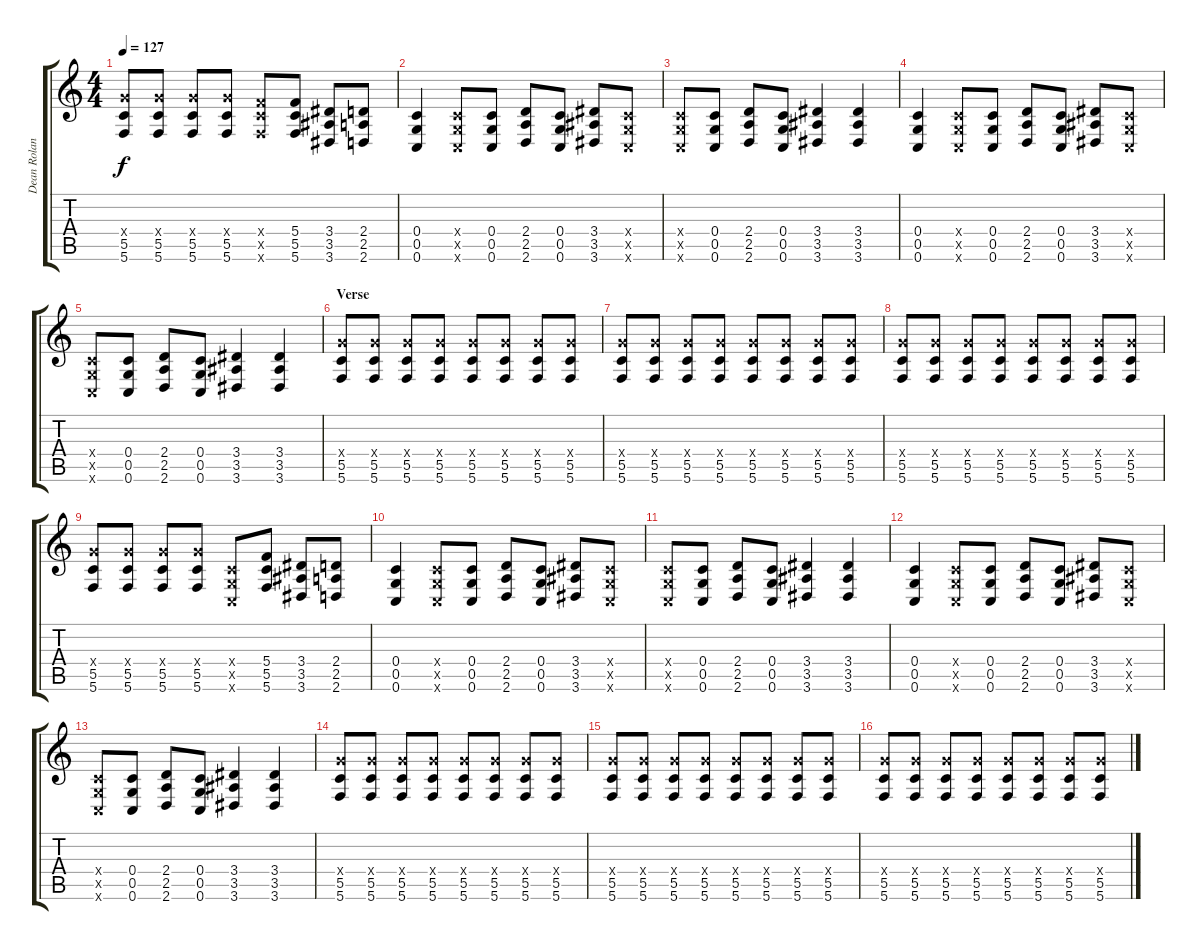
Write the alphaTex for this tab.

\track ("Dean Roland" "Dean Rolan") {instrument distortionguitar}
\staff {score tabs}
\tuning (D4 A3 F3 C3 G2 C2) {hide}
\ts (4 4)
\tempo 127
\clef g2
\ks c
(7.4{x} 5.5 5.6).8{dy f} (7.4{x} 5.5 5.6).8 (7.4{x} 5.5 5.6).8 (7.4{x} 5.5 5.6).8 (5.4{x} 5.5{x} 5.6{x}).8 (5.4 5.5 5.6).8 (3.4 3.5 3.6).8 (2.4 2.5 2.6).8 |
(0.4 0.5 0.6).4 (0.4{x} 0.5{x} 0.6{x}).8 (0.4 0.5 0.6).8 (2.4 2.5 2.6).8 (0.4 0.5 0.6).8 (3.4 3.5 3.6).8 (0.4{x} 0.5{x} 0.6{x}).8 |
(0.4{x} 0.5{x} 0.6{x}).8 (0.4 0.5 0.6).8 (2.4 2.5 2.6).8 (0.4 0.5 0.6).8 (3.4 3.5 3.6).4 (3.4 3.5 3.6).4 |
(0.4 0.5 0.6).4 (0.4{x} 0.5{x} 0.6{x}).8 (0.4 0.5 0.6).8 (2.4 2.5 2.6).8 (0.4 0.5 0.6).8 (3.4 3.5 3.6).8 (0.4{x} 0.5{x} 0.6{x}).8 |
(0.4{x} 0.5{x} 0.6{x}).8 (0.4 0.5 0.6).8 (2.4 2.5 2.6).8 (0.4 0.5 0.6).8 (3.4 3.5 3.6).4 (3.4 3.5 3.6).4 |
\section ("" "Verse")
(7.4{x} 5.5 5.6).8 (7.4{x} 5.5 5.6).8 (7.4{x} 5.5 5.6).8 (7.4{x} 5.5 5.6).8 (7.4{x} 5.5 5.6).8 (7.4{x} 5.5 5.6).8 (7.4{x} 5.5 5.6).8 (7.4{x} 5.5 5.6).8 |
(7.4{x} 5.5 5.6).8 (7.4{x} 5.5 5.6).8 (7.4{x} 5.5 5.6).8 (7.4{x} 5.5 5.6).8 (7.4{x} 5.5 5.6).8 (7.4{x} 5.5 5.6).8 (7.4{x} 5.5 5.6).8 (7.4{x} 5.5 5.6).8 |
(7.4{x} 5.5 5.6).8 (7.4{x} 5.5 5.6).8 (7.4{x} 5.5 5.6).8 (7.4{x} 5.5 5.6).8 (7.4{x} 5.5 5.6).8 (7.4{x} 5.5 5.6).8 (7.4{x} 5.5 5.6).8 (7.4{x} 5.5 5.6).8 |
(7.4{x} 5.5 5.6).8 (7.4{x} 5.5 5.6).8 (7.4{x} 5.5 5.6).8 (7.4{x} 5.5 5.6).8 (0.4{x} 0.5{x} 0.6{x}).8 (5.4 5.5 5.6).8 (3.4 3.5 3.6).8 (2.4 2.5 2.6).8 |
(0.4 0.5 0.6).4 (0.4{x} 0.5{x} 0.6{x}).8 (0.4 0.5 0.6).8 (2.4 2.5 2.6).8 (0.4 0.5 0.6).8 (3.4 3.5 3.6).8 (0.4{x} 0.5{x} 0.6{x}).8 |
(0.4{x} 0.5{x} 0.6{x}).8 (0.4 0.5 0.6).8 (2.4 2.5 2.6).8 (0.4 0.5 0.6).8 (3.4 3.5 3.6).4 (3.4 3.5 3.6).4 |
(0.4 0.5 0.6).4 (0.4{x} 0.5{x} 0.6{x}).8 (0.4 0.5 0.6).8 (2.4 2.5 2.6).8 (0.4 0.5 0.6).8 (3.4 3.5 3.6).8 (0.4{x} 0.5{x} 0.6{x}).8 |
(0.4{x} 0.5{x} 0.6{x}).8 (0.4 0.5 0.6).8 (2.4 2.5 2.6).8 (0.4 0.5 0.6).8 (3.4 3.5 3.6).4 (3.4 3.5 3.6).4 |
(7.4{x} 5.5 5.6).8 (7.4{x} 5.5 5.6).8 (7.4{x} 5.5 5.6).8 (7.4{x} 5.5 5.6).8 (7.4{x} 5.5 5.6).8 (7.4{x} 5.5 5.6).8 (7.4{x} 5.5 5.6).8 (7.4{x} 5.5 5.6).8 |
(7.4{x} 5.5 5.6).8 (7.4{x} 5.5 5.6).8 (7.4{x} 5.5 5.6).8 (7.4{x} 5.5 5.6).8 (7.4{x} 5.5 5.6).8 (7.4{x} 5.5 5.6).8 (7.4{x} 5.5 5.6).8 (7.4{x} 5.5 5.6).8 |
(7.4{x} 5.5 5.6).8 (7.4{x} 5.5 5.6).8 (7.4{x} 5.5 5.6).8 (7.4{x} 5.5 5.6).8 (7.4{x} 5.5 5.6).8 (7.4{x} 5.5 5.6).8 (7.4{x} 5.5 5.6).8 (7.4{x} 5.5 5.6).8
